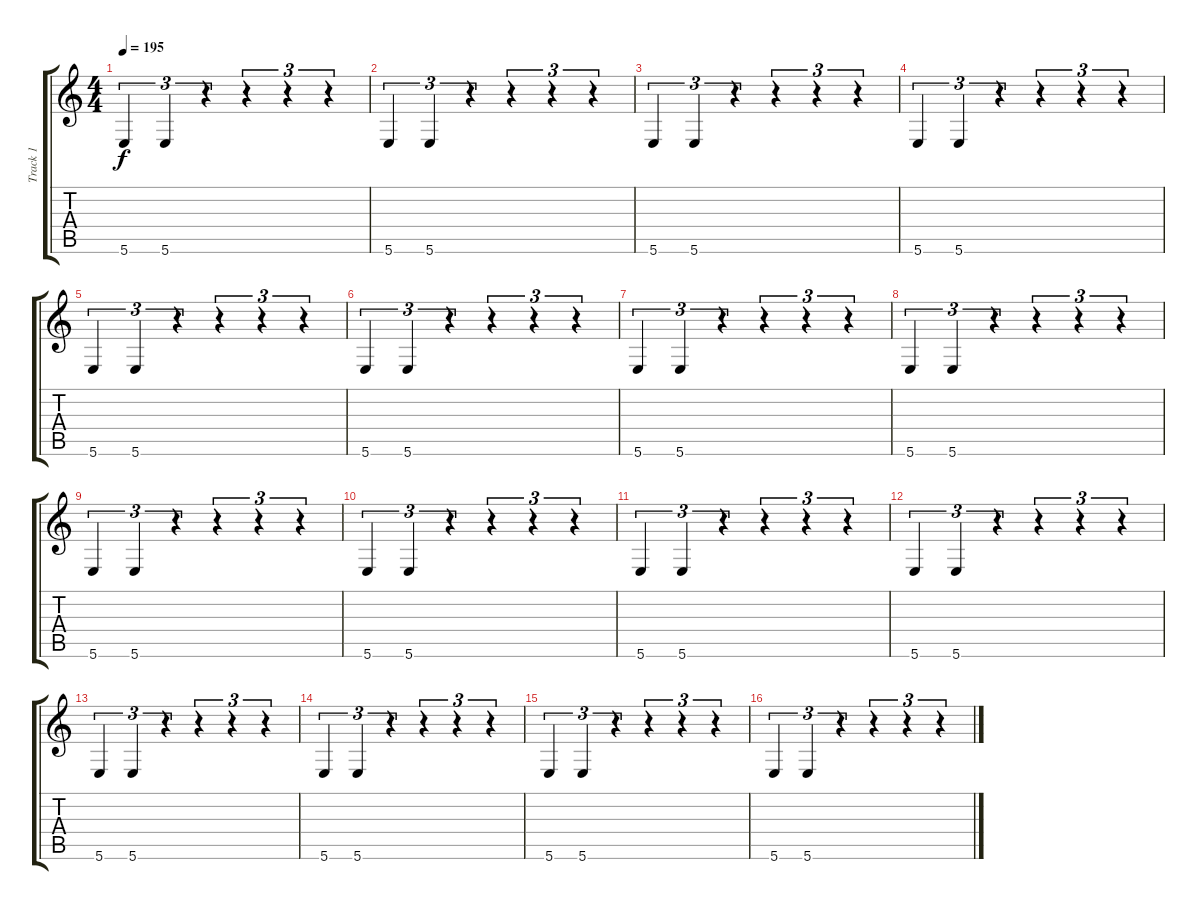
\track ("Track 1" "Track 1") {instrument distortionguitar}
\staff {score tabs}
\tuning (B3 Gb3 D3 A2 E2 B1) {hide}
\ts (4 4)
\tempo 195
\clef g2
\ks c
5.6.4{tu (3 2) dy f} 5.6.4{tu (3 2)} r.4{tu (3 2)} r.4{tu (3 2)} r.4{tu (3 2)} r.4{tu (3 2)} |
5.6.4{tu (3 2)} 5.6.4{tu (3 2)} r.4{tu (3 2)} r.4{tu (3 2)} r.4{tu (3 2)} r.4{tu (3 2)} |
5.6.4{tu (3 2)} 5.6.4{tu (3 2)} r.4{tu (3 2)} r.4{tu (3 2)} r.4{tu (3 2)} r.4{tu (3 2)} |
5.6.4{tu (3 2)} 5.6.4{tu (3 2)} r.4{tu (3 2)} r.4{tu (3 2)} r.4{tu (3 2)} r.4{tu (3 2)} |
5.6.4{tu (3 2)} 5.6.4{tu (3 2)} r.4{tu (3 2)} r.4{tu (3 2)} r.4{tu (3 2)} r.4{tu (3 2)} |
5.6.4{tu (3 2)} 5.6.4{tu (3 2)} r.4{tu (3 2)} r.4{tu (3 2)} r.4{tu (3 2)} r.4{tu (3 2)} |
5.6.4{tu (3 2)} 5.6.4{tu (3 2)} r.4{tu (3 2)} r.4{tu (3 2)} r.4{tu (3 2)} r.4{tu (3 2)} |
5.6.4{tu (3 2)} 5.6.4{tu (3 2)} r.4{tu (3 2)} r.4{tu (3 2)} r.4{tu (3 2)} r.4{tu (3 2)} |
5.6.4{tu (3 2)} 5.6.4{tu (3 2)} r.4{tu (3 2)} r.4{tu (3 2)} r.4{tu (3 2)} r.4{tu (3 2)} |
5.6.4{tu (3 2)} 5.6.4{tu (3 2)} r.4{tu (3 2)} r.4{tu (3 2)} r.4{tu (3 2)} r.4{tu (3 2)} |
5.6.4{tu (3 2)} 5.6.4{tu (3 2)} r.4{tu (3 2)} r.4{tu (3 2)} r.4{tu (3 2)} r.4{tu (3 2)} |
5.6.4{tu (3 2)} 5.6.4{tu (3 2)} r.4{tu (3 2)} r.4{tu (3 2)} r.4{tu (3 2)} r.4{tu (3 2)} |
5.6.4{tu (3 2)} 5.6.4{tu (3 2)} r.4{tu (3 2)} r.4{tu (3 2)} r.4{tu (3 2)} r.4{tu (3 2)} |
5.6.4{tu (3 2)} 5.6.4{tu (3 2)} r.4{tu (3 2)} r.4{tu (3 2)} r.4{tu (3 2)} r.4{tu (3 2)} |
5.6.4{tu (3 2)} 5.6.4{tu (3 2)} r.4{tu (3 2)} r.4{tu (3 2)} r.4{tu (3 2)} r.4{tu (3 2)} |
5.6.4{tu (3 2)} 5.6.4{tu (3 2)} r.4{tu (3 2)} r.4{tu (3 2)} r.4{tu (3 2)} r.4{tu (3 2)}
